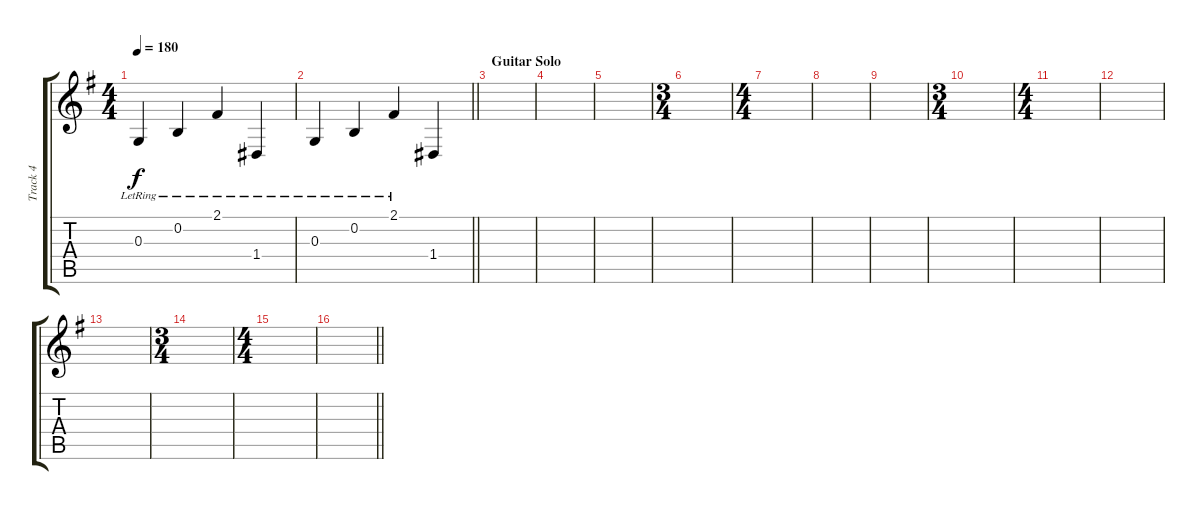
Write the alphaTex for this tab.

\track ("Track 4" "Track 4") {instrument acousticgrandpiano}
\staff {score tabs}
\tuning (E4 B3 G3 D3 A2 E2) {hide}
\ts (4 4)
\tempo 180
\clef g2
\ks g
0.3{lr}.4{dy f} 0.2{lr}.4 2.1{lr}.4 1.4{lr}.4 |
\barLineRight lightlight
0.3{lr}.4 0.2{lr}.4 2.1{lr}.4 1.4.4 |
\section ("" "Guitar Solo")
|
|
|
\ts (3 4)
|
\ts (4 4)
|
|
|
\ts (3 4)
|
\ts (4 4)
|
|
|
\ts (3 4)
|
\ts (4 4)
|
\barLineRight lightlight
